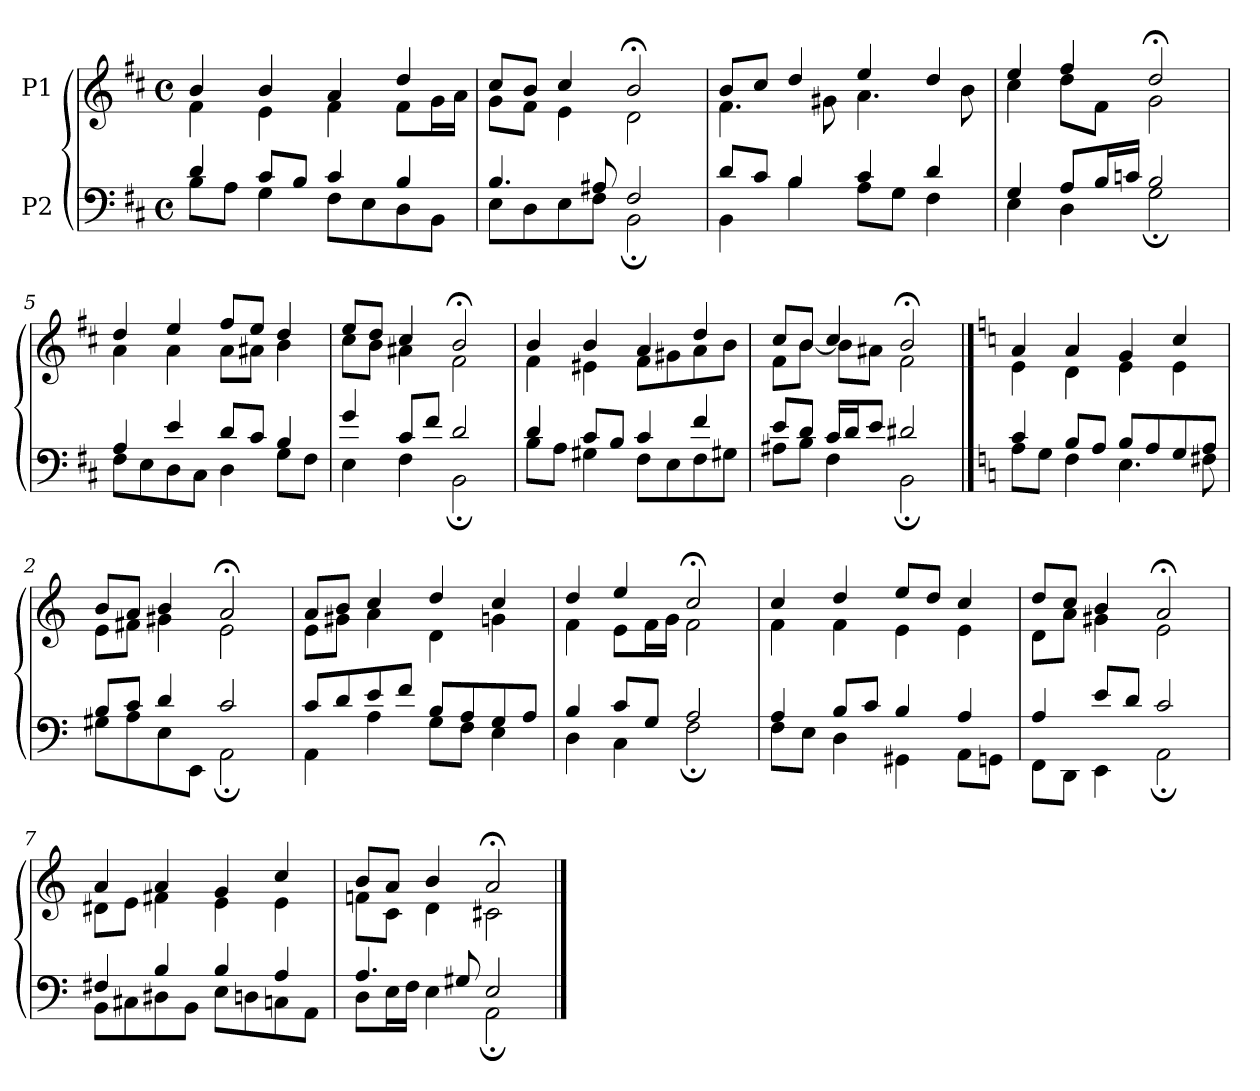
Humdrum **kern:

**kern	**kern
*part2	*part1
*staff2	*staff1
*I"P2	*I"P1
!!LO:PB:g=z
*clefF4	*clefG2
*k[f#c#]	*k[f#c#]
*D:	*D:
*M4/4	*M4/4
*met(c)	*met(c)
=1	=1
*^	*^
4di/	8Bi\L	4bi/	4f#i\
.	8Ai\J	.	.
8c#i/L	4Gi\	4bi/	4ei\
8Bi/J	.	.	.
4c#i/	8F#i\L	4ai/	4f#i\
.	8Ei\	.	.
4Bi/	8Di\	4ddi/	8f#i\L
.	8BBi\J	.	16gi\L
.	.	.	16ai\JJ
=2	=2	=2	=2
4.Bi/	8Ei\L	8cc#i/L	8gi\L
.	8Di\	8bi/J	8f#i\J
.	8Ei\	4cc#i/	4ei\
8A#Xi/	8F#i\J	.	.
2F#i/	2BB;i\	2b;i/	2di\
=3	=3	=3	=3
8di/L	4BBi\	8bi/L	4.f#i\
8c#i/J	.	8cc#i/J	.
4Bi/	4Bi\	4ddi/	.
.	.	.	8g#Xi\
4c#i/	8Ai\L	4eei/	4.ai\
.	8Gi\J	.	.
4di/	4F#i\	4ddi/	.
.	.	.	8bi\
=4	=4	=4	=4
4Gi/	4Ei\	4eei/	4cc#i\
8Ai/L	4Di\	4ff#i/	8ddi\L
16Bi/L	.	.	8f#i\J
16cni/JJ	.	.	.
2Bi/	2G;i\	2dd;i/	2gi\
!!LO:LB:g=z	!!
=5	=5	=5	=5
4Ai/	8F#i\L	4ddi/	4ai\
.	8Ei\	.	.
4ei/	8Di\	4eei/	4ai\
.	8C#i\J	.	.
8di/L	4Di\	8ff#i/L	8ai\L
8c#i/J	.	8eei/J	8a#Xi\J
4Bi/	8Gi\L	4ddi/	4bi\
.	8F#i\J	.	.
=6	=6	=6	=6
4gi/	4Ei\	8eei/L	8cc#i\L
.	.	8ddi/J	8bi\J
8c#i/L	4F#i\	4cc#i/	4a#Xi\
8f#i/J	.	.	.
2di/	2BB;i\	2b;i/	2f#i\
=7	=7	=7	=7
4di/	8Bi\L	4bi/	4f#i\
.	8Ai\J	.	.
8c#i/L	4G#Xi\	4bi/	4e#Xi\
8Bi/J	.	.	.
4c#i/	8F#i\L	4ai/	8f#i\L
.	8Ei\	.	8g#Xi\
4f#i/	8F#i\	4ddi/	8ai\
.	8G#Xi\J	.	8bi\J
=8	=8	=8	=8
8ei/L	8A#Xi\L	8cc#i/L	8f#i\L
8di/J	8Bi\J	8bi/J	[8bi\J
16c#i/LL	4F#i\	4cc#i/	8bi\L]
16di/J	.	.	.
8ei/J	.	.	8a#Xi\J
2d#Xi/	2BB;i\	2b;i/	2f#i\
!!LO:LB:g=z	!!
==1	==1	==1	==1
*k[]	*	*k[]	*
*C:	*	*C:	*
4ci/	8Ai\L	4ai/	4ei\
.	8Gi\J	.	.
8Bi/L	4Fi\	4ai/	4di\
8Ai/J	.	.	.
8Bi/L	4.Ei\	4gi/	4ei\
8Ai/	.	.	.
8Gi/	.	4cci/	4ei\
8Ai/J	8F#Xi\	.	.
=2	=2	=2	=2
8Bi/L	8G#Xi\L	8bi/L	8ei\L
8ci/J	8Ai\	8ai/J	8f#Xi\J
4di/	8Ei\	4bi/	4g#Xi\
.	8EEi\J	.	.
2ci/	2AA;i\	2a;i/	2ei\
=3	=3	=3	=3
8ci/L	4AAi\	8ai/L	8ei\L
8di/	.	8bi/J	8g#Xi\J
8ei/	4Ai\	4cci/	4ai\
8fi/J	.	.	.
8Bi/L	8Gi\L	4ddi/	4di\
8Ai/	8Fi\J	.	.
8Gi/	4Ei\	4cci/	4gni\
8Ai/J	.	.	.
=4	=4	=4	=4
4Bi/	4Di\	4ddi/	4fi\
8ci/L	4Ci\	4eei/	8ei\L
8Gi/J	.	.	16fi\L
.	.	.	16gi\JJ
2Ai/	2F;i\	2cc;i/	2fi\
!!LO:LB:g=z	!!
=5	=5	=5	=5
4Ai/	8Fi\L	4cci/	4fi\
.	8Ei\J	.	.
8Bi/L	4Di\	4ddi/	4fi\
8ci/J	.	.	.
4Bi/	4GG#Xi\	8eei/L	4ei\
.	.	8ddi/J	.
4Ai/	8AAi\L	4cci/	4ei\
.	8GGni\J	.	.
=6	=6	=6	=6
4Ai/	8FFi\L	8ddi/L	8di\L
.	8DDi\J	8cci/J	8ai\J
8ei/L	4EEi\	4bi/	4g#Xi\
8di/J	.	.	.
2ci/	2AA;i\	2a;i/	2ei\
=7	=7	=7	=7
4F#Xi/	8BBi\L	4ai/	8d#Xi\L
.	8C#Xi\	.	8ei\J
4Bi/	8D#Xi\	4ai/	4f#Xi\
.	8BBi\J	.	.
4Bi/	8Ei\L	4gi/	4ei\
.	8Dni\	.	.
4Ai/	8Cni\	4cci/	4ei\
.	8AAi\J	.	.
=8	=8	=8	=8
4.Ai/	8Di\L	8bi/L	8fni\L
.	16Ei\L	8ai/J	8ci\J
.	16Fi\JJ	.	.
.	4Ei\	4bi/	4di\
8G#Xi/	.	.	.
2Ei/	2AA;i\	2a;i/	2c#Xi\
*v	*v	*	*
*	*v	*v
==	==
*-	*-
